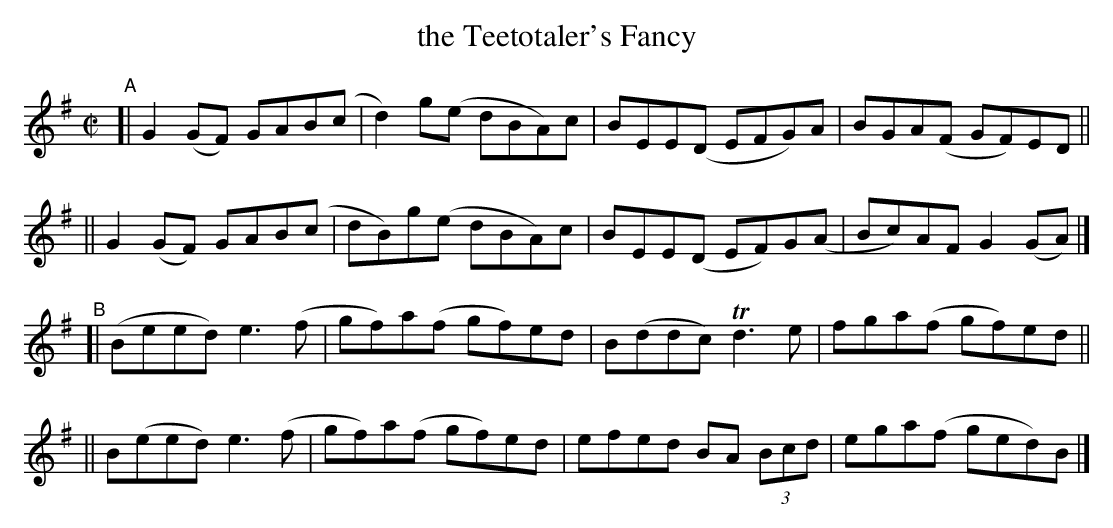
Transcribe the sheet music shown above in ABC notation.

X:1
T: the Teetotaler's Fancy
M: C|
L: 1/8
K: G
"^A"\
[| G2(GF) GAB(c | d2)g(e dBA)c | BEE(D EFG)A  | BGA(F GF)ED ||
|| G2(GF) GAB(c | dB)g(e dBA)c | BEE(D EF)G(A | Bc)AF G2(GA) |]
"^B"\
[| (Beed) e3(f | gf)a(f gf)ed | B(ddc)   Td3e | fga(f gf)ed ||
|| B(eed) e3(f | gf)a(f gf)ed | efed BA (3Bcd | ega(f ged)B |]
